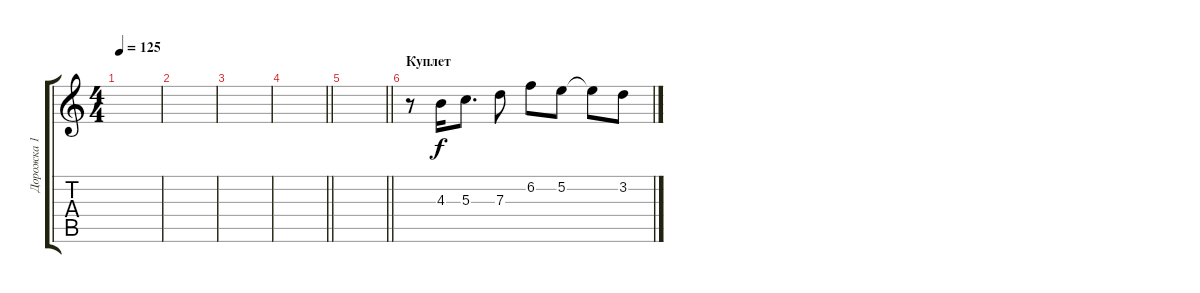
\track ("Дорожка 1" "Дорожка 1") {instrument electricguitarclean}
\staff {score tabs}
\tuning (E4 B3 G3 D3 A2 E2) {hide}
\ts (4 4)
\tempo 125
\clef g2
\ks c
|
|
|
\barLineRight lightlight
|
\barLineRight lightlight
|
\section ("" "Куплет")
r.8 4.3.16 5.3.8{d} 7.3.8 6.2.8 5.2.8 5.2{t}.8 3.2.8
